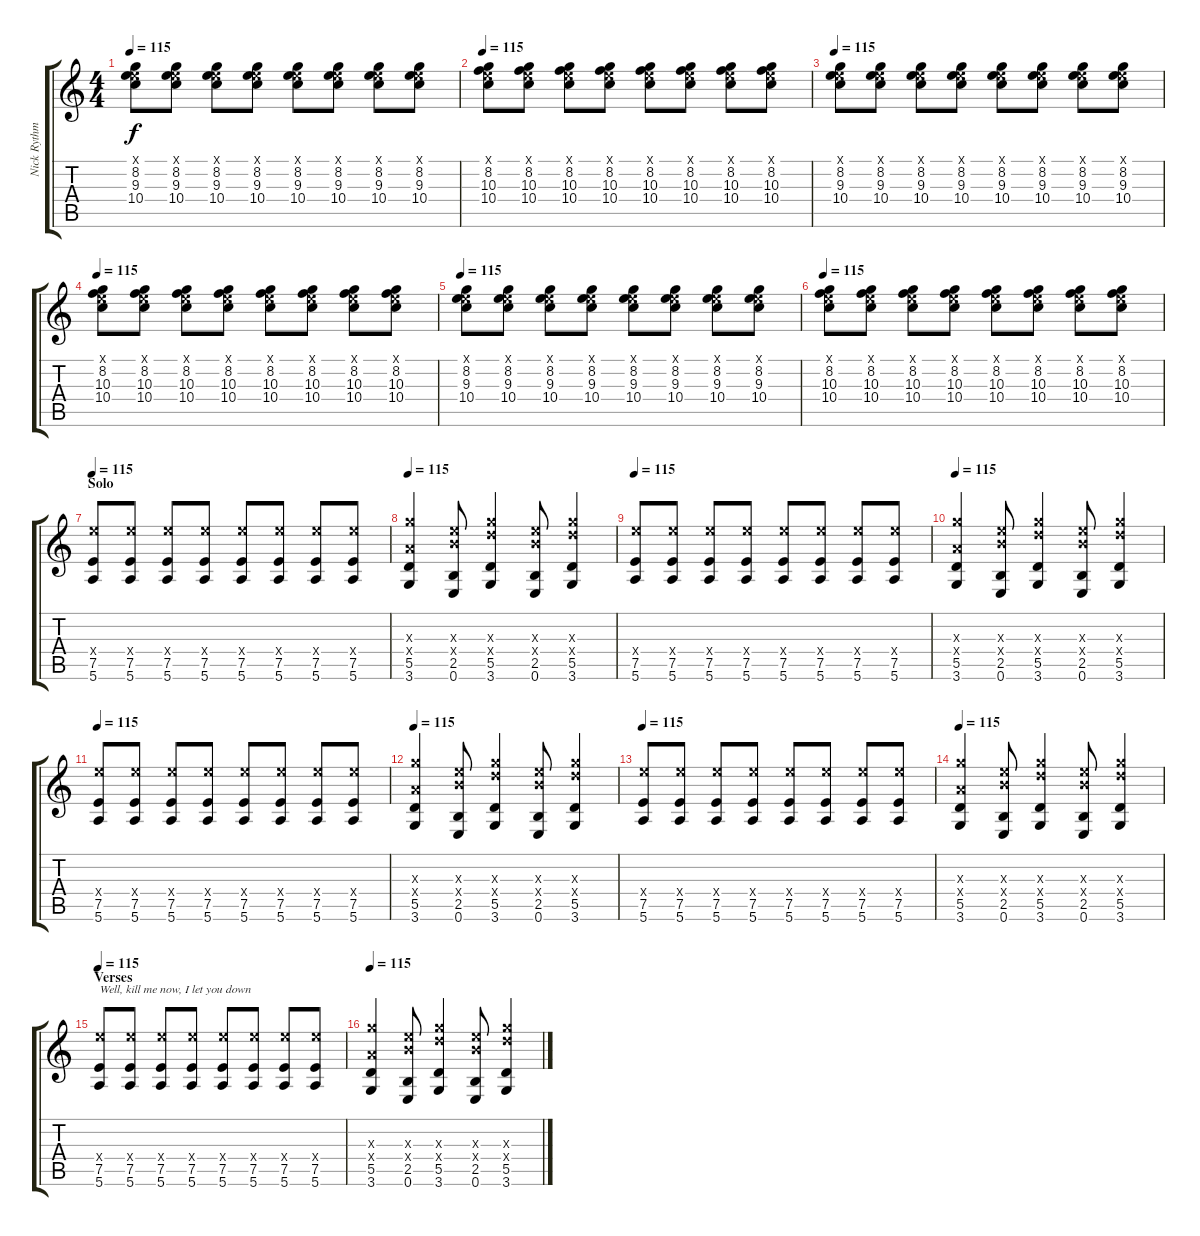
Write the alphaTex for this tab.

\track ("Nick Rythm Guitar" "Nick Rythm") {instrument distortionguitar}
\staff {score tabs}
\tuning (E4 B3 G3 D3 A2 E2) {hide}
\ts (4 4)
\tempo 115
\clef g2
\ks c
(0.1{x} 8.2 9.3 10.4).8{dy f} (0.1{x} 8.2 9.3 10.4).8 (0.1{x} 8.2 9.3 10.4).8 (0.1{x} 8.2 9.3 10.4).8 (0.1{x} 8.2 9.3 10.4).8 (0.1{x} 8.2 9.3 10.4).8 (0.1{x} 8.2 9.3 10.4).8 (0.1{x} 8.2 9.3 10.4).8 |
\tempo 115
(0.1{x} 8.2 10.3 10.4).8 (0.1{x} 8.2 10.3 10.4).8 (0.1{x} 8.2 10.3 10.4).8 (0.1{x} 8.2 10.3 10.4).8 (0.1{x} 8.2 10.3 10.4).8 (0.1{x} 8.2 10.3 10.4).8 (0.1{x} 8.2 10.3 10.4).8 (0.1{x} 8.2 10.3 10.4).8 |
\tempo 115
(0.1{x} 8.2 9.3 10.4).8 (0.1{x} 8.2 9.3 10.4).8 (0.1{x} 8.2 9.3 10.4).8 (0.1{x} 8.2 9.3 10.4).8 (0.1{x} 8.2 9.3 10.4).8 (0.1{x} 8.2 9.3 10.4).8 (0.1{x} 8.2 9.3 10.4).8 (0.1{x} 8.2 9.3 10.4).8 |
\tempo 115
(0.1{x} 8.2 10.3 10.4).8 (0.1{x} 8.2 10.3 10.4).8 (0.1{x} 8.2 10.3 10.4).8 (0.1{x} 8.2 10.3 10.4).8 (0.1{x} 8.2 10.3 10.4).8 (0.1{x} 8.2 10.3 10.4).8 (0.1{x} 8.2 10.3 10.4).8 (0.1{x} 8.2 10.3 10.4).8 |
\tempo 115
(0.1{x} 8.2 9.3 10.4).8 (0.1{x} 8.2 9.3 10.4).8 (0.1{x} 8.2 9.3 10.4).8 (0.1{x} 8.2 9.3 10.4).8 (0.1{x} 8.2 9.3 10.4).8 (0.1{x} 8.2 9.3 10.4).8 (0.1{x} 8.2 9.3 10.4).8 (0.1{x} 8.2 9.3 10.4).8 |
\tempo 115
(0.1{x} 8.2 10.3 10.4).8 (0.1{x} 8.2 10.3 10.4).8 (0.1{x} 8.2 10.3 10.4).8 (0.1{x} 8.2 10.3 10.4).8 (0.1{x} 8.2 10.3 10.4).8 (0.1{x} 8.2 10.3 10.4).8 (0.1{x} 8.2 10.3 10.4).8 (0.1{x} 8.2 10.3 10.4).8 |
\section ("" "Solo")
\tempo 115
(14.4{x} 7.5 5.6).8 (14.4{x} 7.5 5.6).8 (14.4{x} 7.5 5.6).8 (14.4{x} 7.5 5.6).8 (14.4{x} 7.5 5.6).8 (14.4{x} 7.5 5.6).8 (14.4{x} 7.5 5.6).8 (14.4{x} 7.5 5.6).8 |
\tempo 115
(12.3{x} 7.4{x} 5.5 3.6).4 (9.3{x} 9.4{x} 2.5 0.6).8 (12.3{x} 12.4{x} 5.5 3.6).4 (9.3{x} 9.4{x} 2.5 0.6).8 (12.3{x} 12.4{x} 5.5 3.6).4 |
\tempo 115
(14.4{x} 7.5 5.6).8 (14.4{x} 7.5 5.6).8 (14.4{x} 7.5 5.6).8 (14.4{x} 7.5 5.6).8 (14.4{x} 7.5 5.6).8 (14.4{x} 7.5 5.6).8 (14.4{x} 7.5 5.6).8 (14.4{x} 7.5 5.6).8 |
\tempo 115
(12.3{x} 7.4{x} 5.5 3.6).4 (9.3{x} 9.4{x} 2.5 0.6).8 (12.3{x} 12.4{x} 5.5 3.6).4 (9.3{x} 9.4{x} 2.5 0.6).8 (12.3{x} 12.4{x} 5.5 3.6).4 |
\tempo 115
(14.4{x} 7.5 5.6).8 (14.4{x} 7.5 5.6).8 (14.4{x} 7.5 5.6).8 (14.4{x} 7.5 5.6).8 (14.4{x} 7.5 5.6).8 (14.4{x} 7.5 5.6).8 (14.4{x} 7.5 5.6).8 (14.4{x} 7.5 5.6).8 |
\tempo 115
(12.3{x} 7.4{x} 5.5 3.6).4 (9.3{x} 9.4{x} 2.5 0.6).8 (12.3{x} 12.4{x} 5.5 3.6).4 (9.3{x} 9.4{x} 2.5 0.6).8 (12.3{x} 12.4{x} 5.5 3.6).4 |
\tempo 115
(14.4{x} 7.5 5.6).8 (14.4{x} 7.5 5.6).8 (14.4{x} 7.5 5.6).8 (14.4{x} 7.5 5.6).8 (14.4{x} 7.5 5.6).8 (14.4{x} 7.5 5.6).8 (14.4{x} 7.5 5.6).8 (14.4{x} 7.5 5.6).8 |
\tempo 115
(12.3{x} 7.4{x} 5.5 3.6).4 (9.3{x} 9.4{x} 2.5 0.6).8 (12.3{x} 12.4{x} 5.5 3.6).4 (9.3{x} 9.4{x} 2.5 0.6).8 (12.3{x} 12.4{x} 5.5 3.6).4 |
\section ("" "Verses")
\tempo 115
(14.4{x} 7.5 5.6).8{txt "Well, kill me now, I let you down"} (14.4{x} 7.5 5.6).8 (14.4{x} 7.5 5.6).8 (14.4{x} 7.5 5.6).8 (14.4{x} 7.5 5.6).8 (14.4{x} 7.5 5.6).8 (14.4{x} 7.5 5.6).8 (14.4{x} 7.5 5.6).8 |
\tempo 115
(12.3{x} 7.4{x} 5.5 3.6).4 (9.3{x} 9.4{x} 2.5 0.6).8 (12.3{x} 12.4{x} 5.5 3.6).4 (9.3{x} 9.4{x} 2.5 0.6).8 (12.3{x} 12.4{x} 5.5 3.6).4
